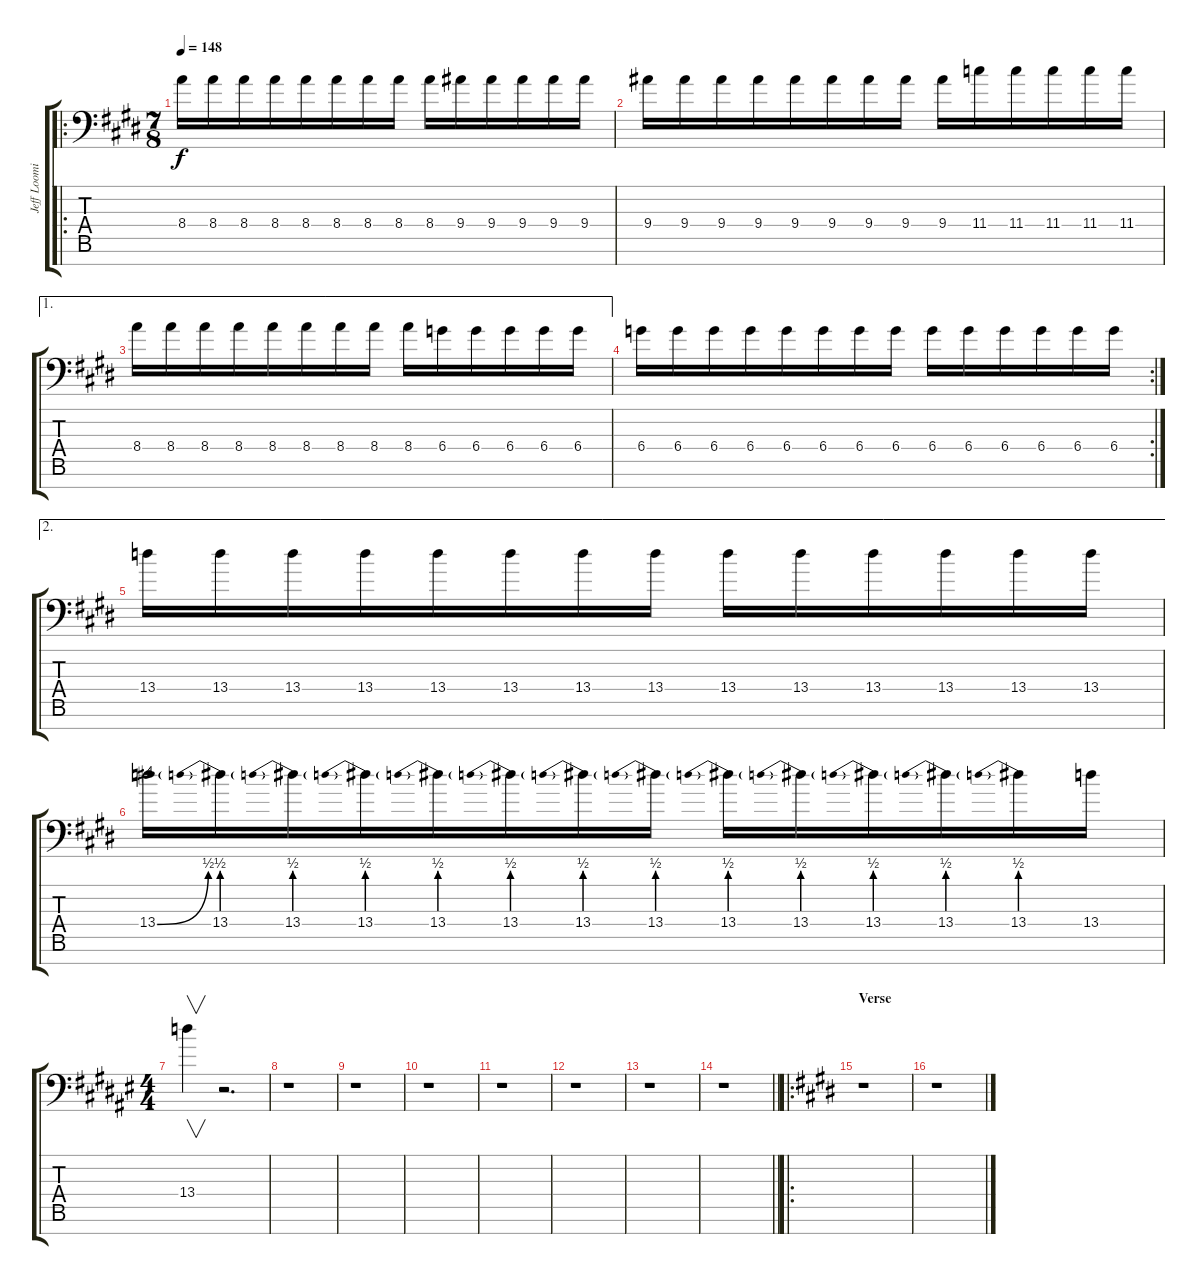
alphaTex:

\track ("Jeff Loomis" "Jeff Loomi") {instrument distortionguitar}
\staff {score tabs}
\tuning (Eb4 Bb3 Gb3 Db3 Ab2 Eb2 Bb1) {hide}
\ro
\ts (7 8)
\tempo 148
\clef f4
\ks e
8.4.16{dy f instrument distortionguitar} 8.4.16 8.4.16 8.4.16 8.4.16 8.4.16 8.4.16 8.4.16 8.4.16 9.4.16 9.4.16 9.4.16 9.4.16 9.4.16 |
9.4.16 9.4.16 9.4.16 9.4.16 9.4.16 9.4.16 9.4.16 9.4.16 9.4.16 11.4.16 11.4.16 11.4.16 11.4.16 11.4.16 |
\ae 1
8.4.16 8.4.16 8.4.16 8.4.16 8.4.16 8.4.16 8.4.16 8.4.16 8.4.16 6.4.16 6.4.16 6.4.16 6.4.16 6.4.16 |
\rc 2
6.4.16 6.4.16 6.4.16 6.4.16 6.4.16 6.4.16 6.4.16 6.4.16 6.4.16 6.4.16 6.4.16 6.4.16 6.4.16 6.4.16 |
\ae 2
13.4.16 13.4.16 13.4.16 13.4.16 13.4.16 13.4.16 13.4.16 13.4.16 13.4.16 13.4.16 13.4.16 13.4.16 13.4.16 13.4.16 |
13.4{be (bend 0 0 60 2)}.16 13.4{be (prebend 0 2 60 2)}.16 13.4{be (prebend 0 2 60 2)}.16 13.4{be (prebend 0 2 60 2)}.16 13.4{be (prebend 0 2 60 2)}.16 13.4{be (prebend 0 2 60 2)}.16 13.4{be (prebend 0 2 60 2)}.16 13.4{be (prebend 0 2 60 2)}.16 13.4{be (prebend 0 2 60 2)}.16 13.4{be (prebend 0 2 60 2)}.16 13.4{be (prebend 0 2 60 2)}.16 13.4{be (prebend 0 2 60 2)}.16 13.4{be (prebend 0 2 60 2)}.16 13.4.16 |
\ts (4 4)
\ks f#
13.4.4{v} r.2{d} |
r.1 |
r.1 |
r.1 |
r.1 |
r.1 |
r.1 |
\barLineRight lightlight
r.1 |
\ro
\section ("" "Verse")
\ks e
r.1 |
r.1
